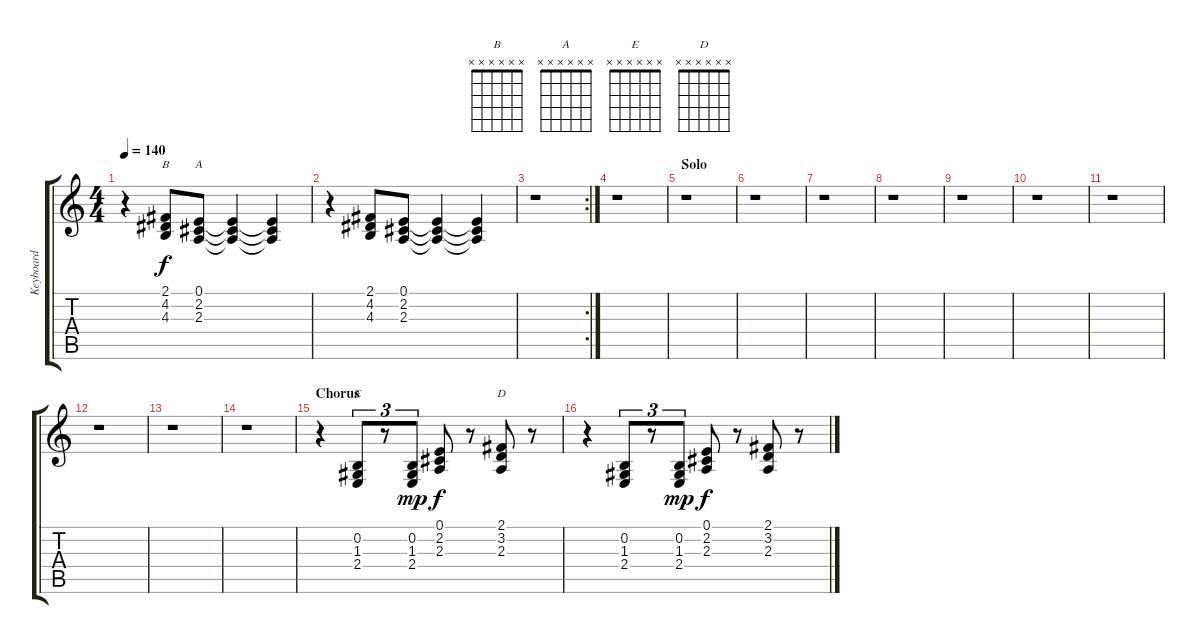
\track ("Keyboard" "Keyboard") {instrument drawbarorgan}
\staff {score tabs}
\tuning (E4 B3 G3 D3 A2 E2) {hide}
\chord ("B" x x x x x x)
\chord ("A" x x x x x x)
\chord ("E" x x x x x x)
\chord ("D" x x x x x x)
\ts (4 4)
\tempo 140
\clef g2
\ks c
r.4{dy f} (2.1 4.2 4.3).8{ch "B"} (0.1 2.2 2.3).8{ch "A"} (0.1{t} 2.2{t} 2.3{t}).4 (0.1{t} 2.2{t} 2.3{t}).4 |
r.4 (2.1 4.2 4.3).8 (0.1 2.2 2.3).8 (0.1{t} 2.2{t} 2.3{t}).4 (0.1{t} 2.2{t} 2.3{t}).4 |
\rc 2
r.1 |
r.1 |
\section ("" "Solo")
r.1 |
r.1 |
r.1 |
r.1 |
r.1 |
r.1 |
r.1 |
r.1 |
r.1 |
r.1 |
\section ("" "Chorus")
r.4 (0.2 1.3 2.4).8{tu (3 2) ch "E"} r.8{tu (3 2)} (0.2 1.3 2.4).8{tu (3 2) dy mp} (0.1 2.2 2.3).8{dy f} r.8 (2.1 3.2 2.3).8{ch "D"} r.8 |
r.4 (0.2 1.3 2.4).8{tu (3 2)} r.8{tu (3 2)} (0.2 1.3 2.4).8{tu (3 2) dy mp} (0.1 2.2 2.3).8{dy f} r.8 (2.1 3.2 2.3).8 r.8
